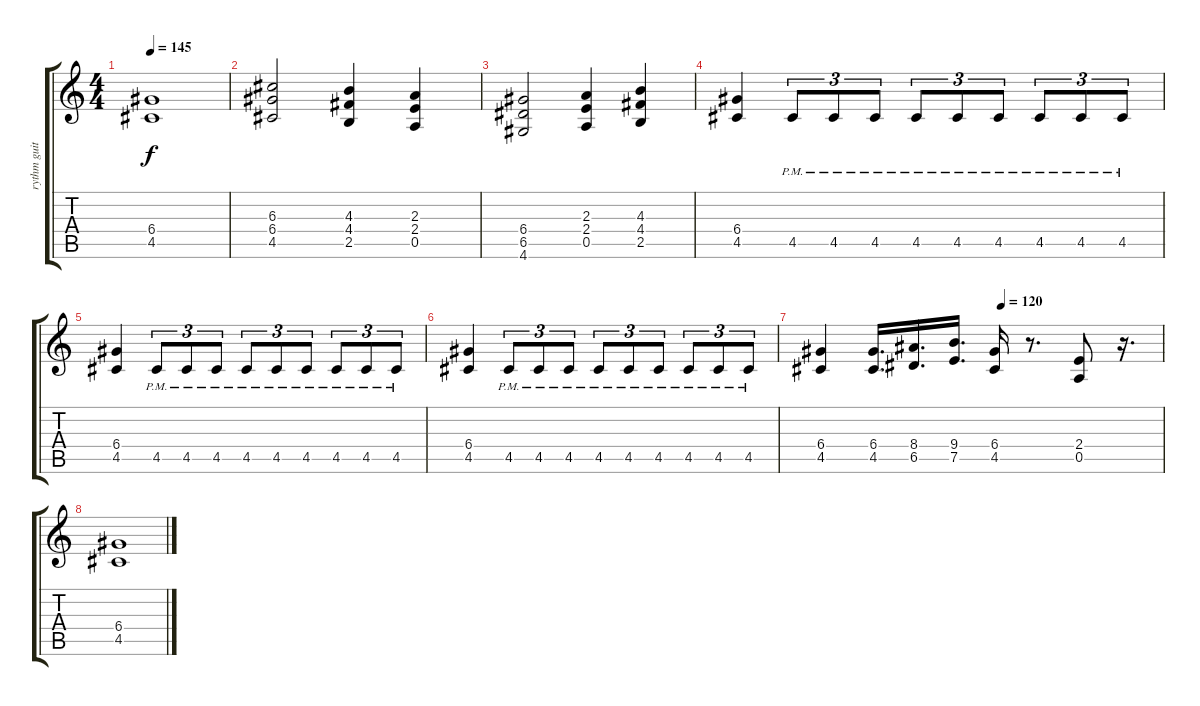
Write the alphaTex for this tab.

\track ("rythm guitar" "rythm guit") {instrument distortionguitar}
\staff {score tabs}
\tuning (E4 B3 G3 D3 A2 E2) {hide}
\ts (4 4)
\tempo 145
\clef g2
\ks c
(6.4 4.5).1{dy f} |
(6.3 6.4 4.5).2 (4.3 4.4 2.5).4 (2.3 2.4 0.5).4 |
(6.4 6.5 4.6).2 (2.3 2.4 0.5).4 (4.3 4.4 2.5).4 |
(6.4 4.5).4 4.5{pm}.8{tu (3 2)} 4.5{pm}.8{tu (3 2)} 4.5{pm}.8{tu (3 2)} 4.5{pm}.8{tu (3 2)} 4.5{pm}.8{tu (3 2)} 4.5{pm}.8{tu (3 2)} 4.5{pm}.8{tu (3 2)} 4.5{pm}.8{tu (3 2)} 4.5{pm}.8{tu (3 2)} |
(6.4 4.5).4 4.5{pm}.8{tu (3 2)} 4.5{pm}.8{tu (3 2)} 4.5{pm}.8{tu (3 2)} 4.5{pm}.8{tu (3 2)} 4.5{pm}.8{tu (3 2)} 4.5{pm}.8{tu (3 2)} 4.5{pm}.8{tu (3 2)} 4.5{pm}.8{tu (3 2)} 4.5{pm}.8{tu (3 2)} |
(6.4 4.5).4 4.5{pm}.8{tu (3 2)} 4.5{pm}.8{tu (3 2)} 4.5{pm}.8{tu (3 2)} 4.5{pm}.8{tu (3 2)} 4.5{pm}.8{tu (3 2)} 4.5{pm}.8{tu (3 2)} 4.5{pm}.8{tu (3 2)} 4.5{pm}.8{tu (3 2)} 4.5{pm}.8{tu (3 2)} |
\tempo (120 0.53125)
(6.4 4.5).4 (6.4 4.5).16{d} (8.4 6.5).16{d} (9.4 7.5).16{d} (6.4 4.5).16 r.8{d} (2.4 0.5).8 r.16{d} |
(6.4 4.5).1
